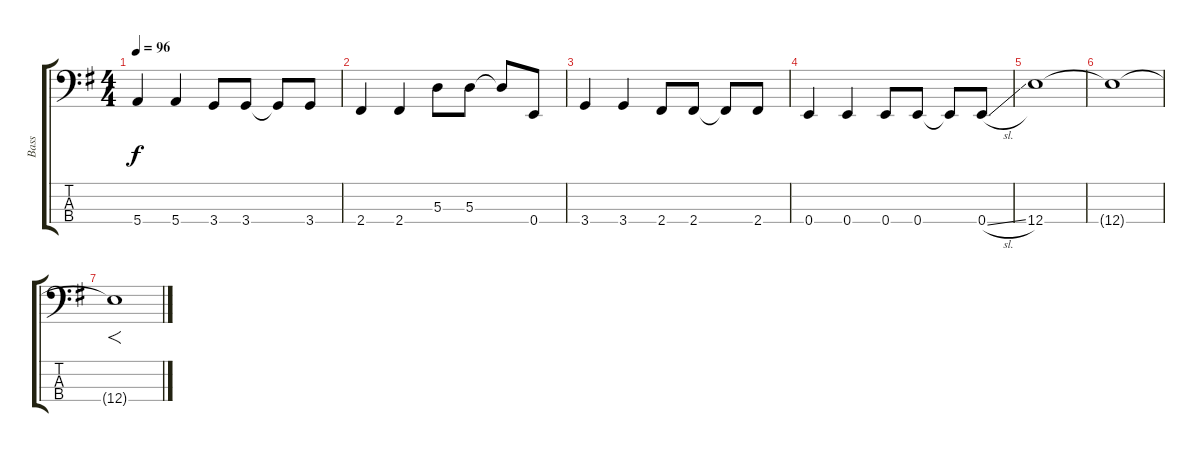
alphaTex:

\track ("Bass" "Bass") {instrument electricbassfinger}
\staff {score tabs}
\tuning (G2 D2 A1 E1) {hide}
\ts (4 4)
\tempo 96
\clef f4
\ks g
5.4.4{dy f} 5.4.4 3.4.8 3.4.8 3.4{t}.8 3.4.8 |
2.4.4 2.4.4 5.3.8 5.3.8 5.3{t}.8 0.4.8 |
3.4.4 3.4.4 2.4.8 2.4.8 2.4{t}.8 2.4.8 |
0.4.4 0.4.4 0.4.8 0.4.8 0.4{t}.8 0.4{sl}.8 |
12.4.1 |
12.4{t}.1 |
12.4{t}.1{f}
